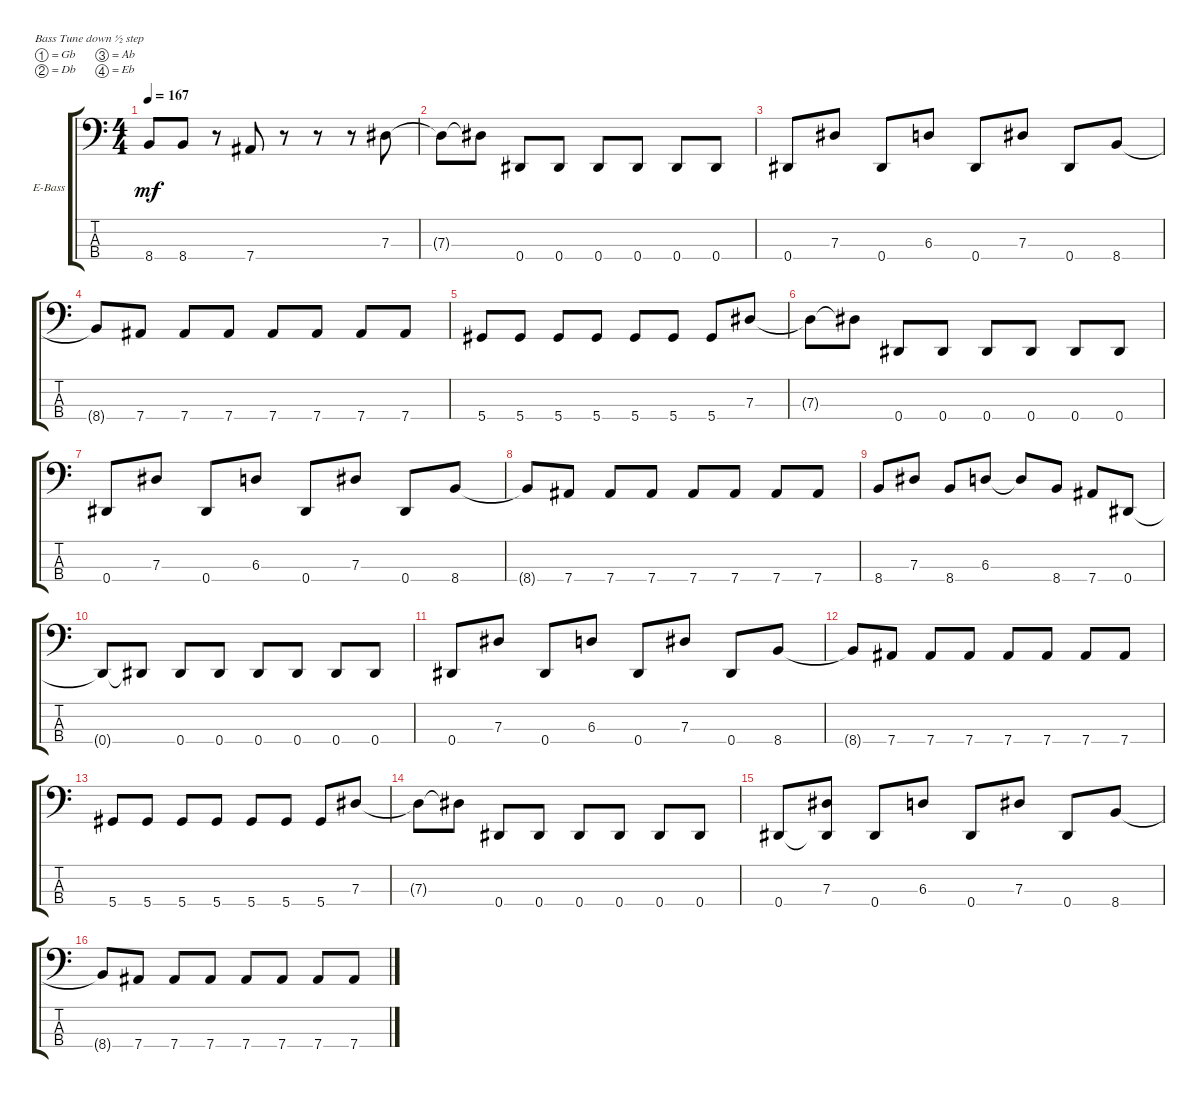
\bracketExtendMode groupsimilarinstruments
\firstSystemTrackNameOrientation horizontal
\otherSystemsTrackNameOrientation horizontal
\track ("Electric Bass" "E-Bass") {instrument electricbassfinger}
\staff {score tabs}
\tuning (Gb2 Db2 Ab1 Eb1)
\ts (4 4)
\tempo 167
\clef f4
\ks c
8.4{t}.8{dy mf} 8.4.8 r.8 7.4.8 r.8 r.8 r.8 7.3.8 |
7.3{t}.8 7.3{t}.8 0.4.8 0.4.8 0.4.8 0.4.8 0.4.8 0.4.8 |
0.4.8 7.3.8 0.4.8 6.3.8 0.4.8 7.3.8 0.4.8 8.4.8 |
8.4{t}.8 7.4.8 7.4.8 7.4.8 7.4.8 7.4.8 7.4.8 7.4.8 |
5.4.8 5.4.8 5.4.8 5.4.8 5.4.8 5.4.8 5.4.8 7.3.8 |
7.3{t}.8 7.3{t}.8 0.4.8 0.4.8 0.4.8 0.4.8 0.4.8 0.4.8 |
0.4.8 7.3.8 0.4.8 6.3.8 0.4.8 7.3.8 0.4.8 8.4.8 |
8.4{t}.8 7.4.8 7.4.8 7.4.8 7.4.8 7.4.8 7.4.8 7.4.8 |
8.4.8 7.3.8 8.4.8 6.3.8 6.3{t}.8 8.4.8 7.4.8 0.4.8 |
0.4{t}.8 0.4{t}.8 0.4.8 0.4.8 0.4.8 0.4.8 0.4.8 0.4.8 |
0.4.8 7.3.8 0.4.8 6.3.8 0.4.8 7.3.8 0.4.8 8.4.8 |
8.4{t}.8 7.4.8 7.4.8 7.4.8 7.4.8 7.4.8 7.4.8 7.4.8 |
5.4.8 5.4.8 5.4.8 5.4.8 5.4.8 5.4.8 5.4.8 7.3.8 |
7.3{t}.8 7.3{t}.8 0.4.8 0.4.8 0.4.8 0.4.8 0.4.8 0.4.8 |
0.4.8 (7.3 0.4{t}).8 0.4.8 6.3.8 0.4.8 7.3.8 0.4.8 8.4.8 |
8.4{t}.8 7.4.8 7.4.8 7.4.8 7.4.8 7.4.8 7.4.8 7.4.8
